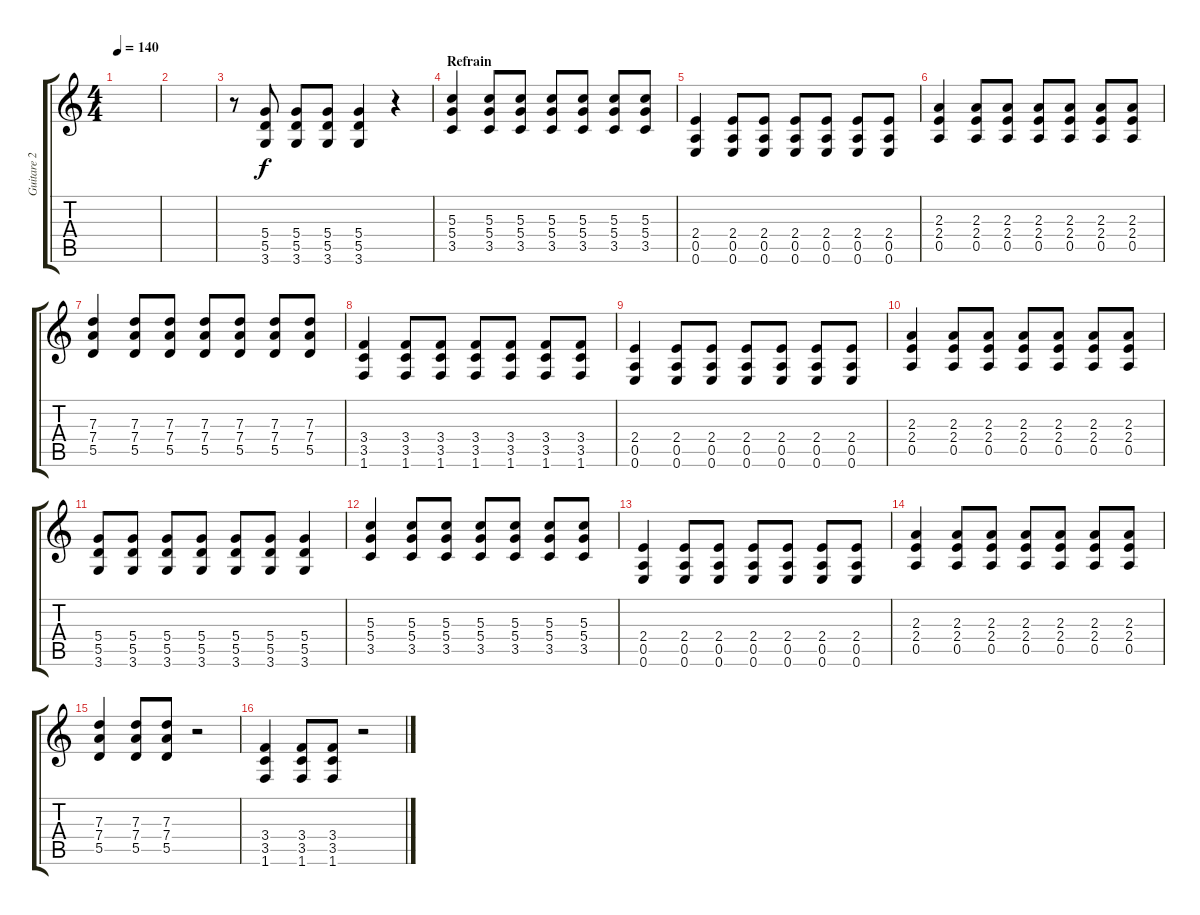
\track ("Guitare 2" "Guitare 2") {instrument overdrivenguitar}
\staff {score tabs}
\tuning (E4 B3 G3 D3 A2 E2) {hide}
\ts (4 4)
\tempo 140
\clef g2
\ks c
|
|
r.8 (5.4 5.5 3.6).8 (5.4 5.5 3.6).8 (5.4 5.5 3.6).8 (5.4 5.5 3.6).4 r.4 |
\section ("" "Refrain")
(5.3 5.4 3.5).4 (5.3 5.4 3.5).8 (5.3 5.4 3.5).8 (5.3 5.4 3.5).8 (5.3 5.4 3.5).8 (5.3 5.4 3.5).8 (5.3 5.4 3.5).8 |
(2.4 0.5 0.6).4 (2.4 0.5 0.6).8 (2.4 0.5 0.6).8 (2.4 0.5 0.6).8 (2.4 0.5 0.6).8 (2.4 0.5 0.6).8 (2.4 0.5 0.6).8 |
(2.3 2.4 0.5).4 (2.3 2.4 0.5).8 (2.3 2.4 0.5).8 (2.3 2.4 0.5).8 (2.3 2.4 0.5).8 (2.3 2.4 0.5).8 (2.3 2.4 0.5).8 |
(7.3 7.4 5.5).4 (7.3 7.4 5.5).8 (7.3 7.4 5.5).8 (7.3 7.4 5.5).8 (7.3 7.4 5.5).8 (7.3 7.4 5.5).8 (7.3 7.4 5.5).8 |
(3.4 3.5 1.6).4 (3.4 3.5 1.6).8 (3.4 3.5 1.6).8 (3.4 3.5 1.6).8 (3.4 3.5 1.6).8 (3.4 3.5 1.6).8 (3.4 3.5 1.6).8 |
(2.4 0.5 0.6).4 (2.4 0.5 0.6).8 (2.4 0.5 0.6).8 (2.4 0.5 0.6).8 (2.4 0.5 0.6).8 (2.4 0.5 0.6).8 (2.4 0.5 0.6).8 |
(2.3 2.4 0.5).4 (2.3 2.4 0.5).8 (2.3 2.4 0.5).8 (2.3 2.4 0.5).8 (2.3 2.4 0.5).8 (2.3 2.4 0.5).8 (2.3 2.4 0.5).8 |
(5.4 5.5 3.6).8 (5.4 5.5 3.6).8 (5.4 5.5 3.6).8 (5.4 5.5 3.6).8 (5.4 5.5 3.6).8 (5.4 5.5 3.6).8 (5.4 5.5 3.6).4 |
(5.3 5.4 3.5).4 (5.3 5.4 3.5).8 (5.3 5.4 3.5).8 (5.3 5.4 3.5).8 (5.3 5.4 3.5).8 (5.3 5.4 3.5).8 (5.3 5.4 3.5).8 |
(2.4 0.5 0.6).4 (2.4 0.5 0.6).8 (2.4 0.5 0.6).8 (2.4 0.5 0.6).8 (2.4 0.5 0.6).8 (2.4 0.5 0.6).8 (2.4 0.5 0.6).8 |
(2.3 2.4 0.5).4 (2.3 2.4 0.5).8 (2.3 2.4 0.5).8 (2.3 2.4 0.5).8 (2.3 2.4 0.5).8 (2.3 2.4 0.5).8 (2.3 2.4 0.5).8 |
(7.3 7.4 5.5).4 (7.3 7.4 5.5).8 (7.3 7.4 5.5).8 r.2 |
(3.4 3.5 1.6).4 (3.4 3.5 1.6).8 (3.4 3.5 1.6).8 r.2
